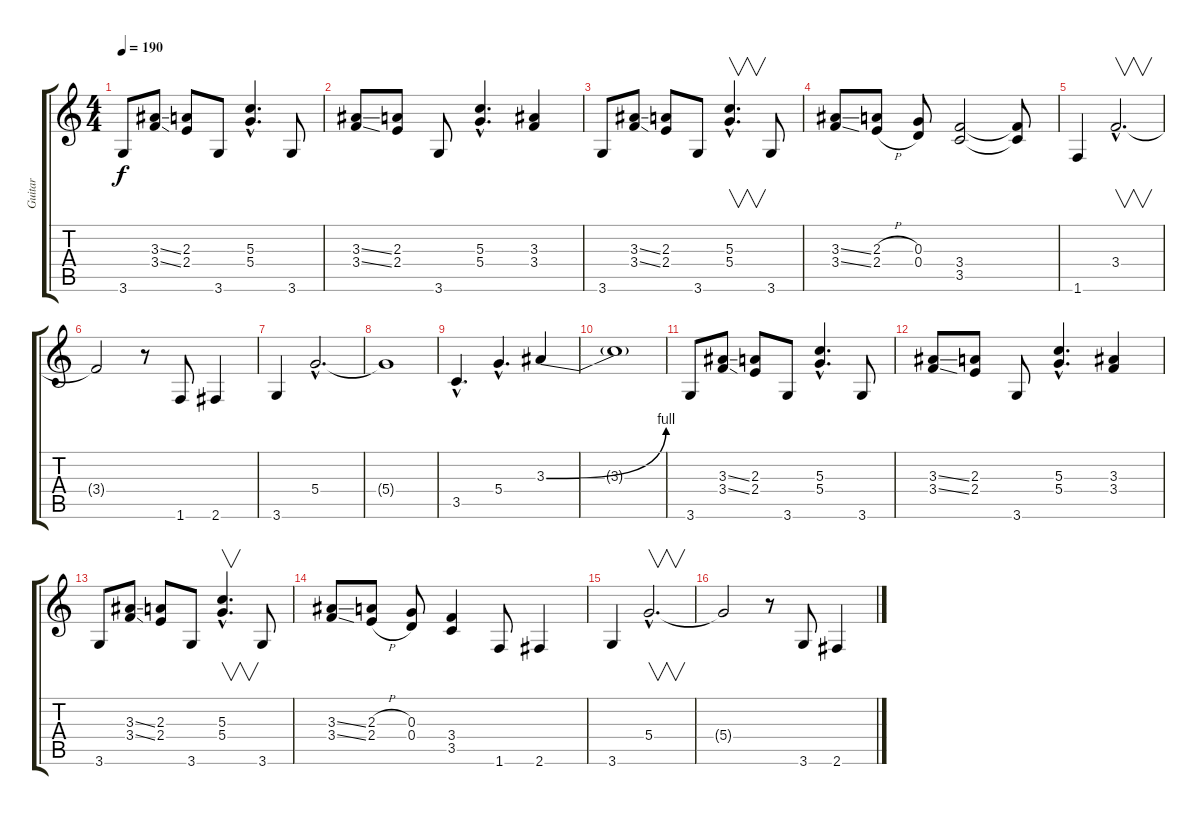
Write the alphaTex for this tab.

\track ("Guitar" "Guitar") {instrument overdrivenguitar}
\staff {score tabs}
\tuning (E4 B3 G3 D3 A2 E2) {hide}
\ts (4 4)
\tempo 190
\clef g2
\ks c
3.6.8{dy f} (3.3{ss} 3.4{ss}).8 (2.3 2.4).8 3.6.8 (5.3{hac} 5.4{hac}).4{d} 3.6.8 |
(3.3{ss} 3.4{ss}).8 (2.3 2.4).8 3.6.8 (5.3{hac} 5.4{hac}).4{d} (3.3 3.4).4 |
3.6.8 (3.3{ss} 3.4{ss}).8 (2.3 2.4).8 3.6.8 (5.3{hac} 5.4{hac}).4{v d} 3.6.8 |
(3.3{ss} 3.4{ss}).8 (2.3{h} 2.4{h}).8 (0.3 0.4).8 (3.4 3.5).2 (3.4{t} 3.5{t}).8 |
1.6.4 3.4{hac}.2{v d} |
3.4{t}.2 r.8 1.6.8 2.6.4 |
3.6.4 5.4{hac}.2{d} |
5.4{t}.1 |
3.5{hac}.4{d} 5.4{hac}.4{d} 3.3{be (bend 0 0 60 4)}.4 |
3.3{t}.1 |
3.6.8 (3.3{ss} 3.4{ss}).8 (2.3 2.4).8 3.6.8 (5.3{hac} 5.4{hac}).4{d} 3.6.8 |
(3.3{ss} 3.4{ss}).8 (2.3 2.4).8 3.6.8 (5.3{hac} 5.4{hac}).4{d} (3.3 3.4).4 |
3.6.8 (3.3{ss} 3.4{ss}).8 (2.3 2.4).8 3.6.8 (5.3{hac} 5.4{hac}).4{v d} 3.6.8 |
(3.3{ss} 3.4{ss}).8 (2.3{h} 2.4{h}).8 (0.3 0.4).8 (3.4 3.5).4 1.6.8 2.6.4 |
3.6.4 5.4{hac}.2{v d} |
5.4{t}.2 r.8 3.6.8 2.6.4
